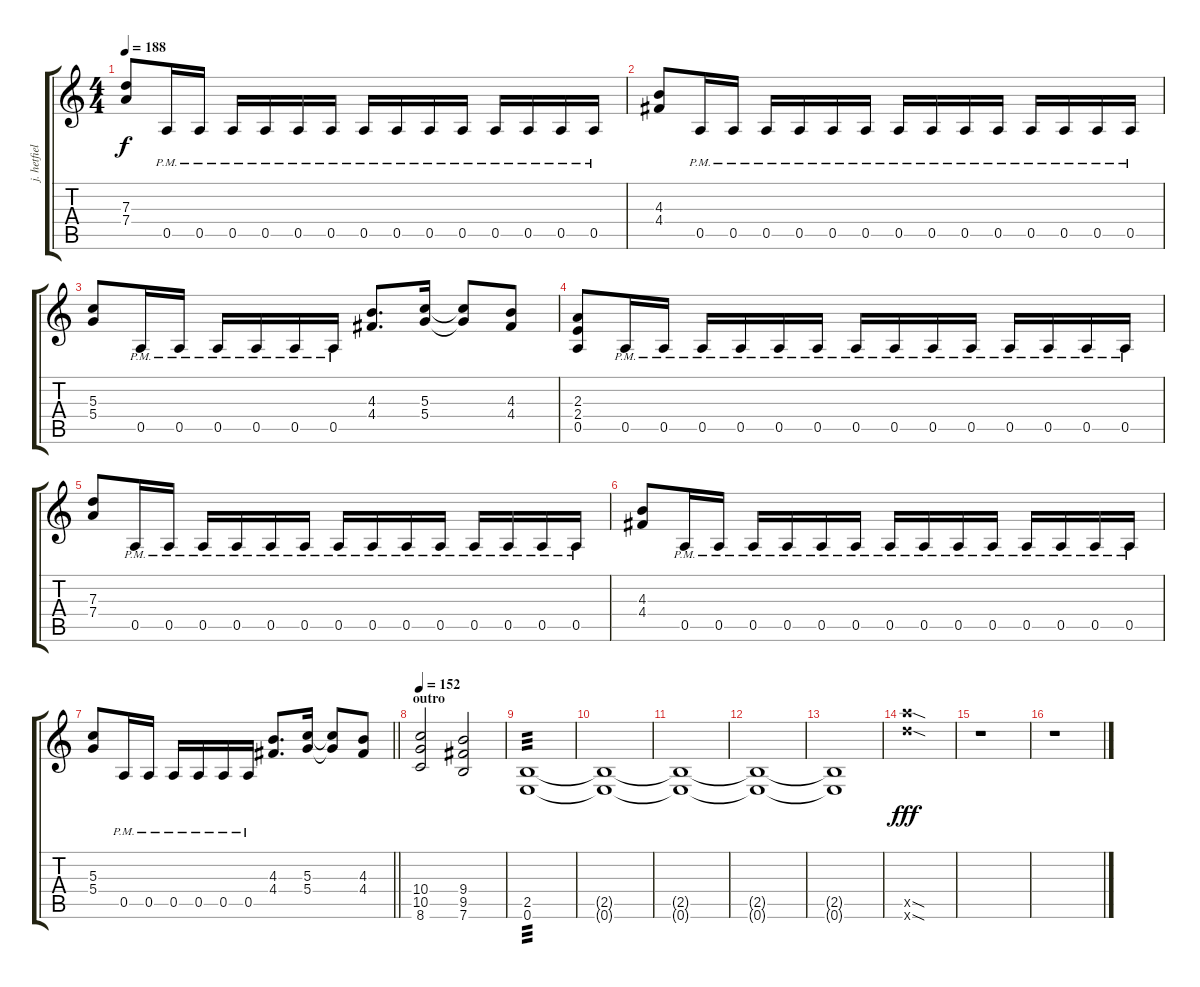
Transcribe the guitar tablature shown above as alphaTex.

\track ("j. hetfield - rhythm guitar" "j. hetfiel") {instrument distortionguitar}
\staff {score tabs}
\tuning (E4 B3 G3 D3 A2 E2) {hide}
\ts (4 4)
\tempo 188
\clef g2
\ks c
(7.3 7.4).8{dy f} 0.5{pm}.16 0.5{pm}.16 0.5{pm}.16 0.5{pm}.16 0.5{pm}.16 0.5{pm}.16 0.5{pm}.16 0.5{pm}.16 0.5{pm}.16 0.5{pm}.16 0.5{pm}.16 0.5{pm}.16 0.5{pm}.16 0.5{pm}.16 |
(4.3 4.4).8 0.5{pm}.16 0.5{pm}.16 0.5{pm}.16 0.5{pm}.16 0.5{pm}.16 0.5{pm}.16 0.5{pm}.16 0.5{pm}.16 0.5{pm}.16 0.5{pm}.16 0.5{pm}.16 0.5{pm}.16 0.5{pm}.16 0.5{pm}.16 |
(5.3 5.4).8 0.5{pm}.16 0.5{pm}.16 0.5{pm}.16 0.5{pm}.16 0.5{pm}.16 0.5{pm}.16 (4.3 4.4).8{d} (5.3 5.4).16 (5.3{t} 5.4{t}).8 (4.3 4.4).8 |
(2.3 2.4 0.5).8 0.5{pm}.16 0.5{pm}.16 0.5{pm}.16 0.5{pm}.16 0.5{pm}.16 0.5{pm}.16 0.5{pm}.16 0.5{pm}.16 0.5{pm}.16 0.5{pm}.16 0.5{pm}.16 0.5{pm}.16 0.5{pm}.16 0.5{pm}.16 |
(7.3 7.4).8 0.5{pm}.16 0.5{pm}.16 0.5{pm}.16 0.5{pm}.16 0.5{pm}.16 0.5{pm}.16 0.5{pm}.16 0.5{pm}.16 0.5{pm}.16 0.5{pm}.16 0.5{pm}.16 0.5{pm}.16 0.5{pm}.16 0.5{pm}.16 |
(4.3 4.4).8 0.5{pm}.16 0.5{pm}.16 0.5{pm}.16 0.5{pm}.16 0.5{pm}.16 0.5{pm}.16 0.5{pm}.16 0.5{pm}.16 0.5{pm}.16 0.5{pm}.16 0.5{pm}.16 0.5{pm}.16 0.5{pm}.16 0.5{pm}.16 |
\barLineRight lightlight
(5.3 5.4).8 0.5{pm}.16 0.5{pm}.16 0.5{pm}.16 0.5{pm}.16 0.5{pm}.16 0.5{pm}.16 (4.3 4.4).8{d} (5.3 5.4).16 (5.3{t} 5.4{t}).8 (4.3 4.4).8 |
\section ("" "outro")
\tempo 152
(10.4 10.5 8.6).2 (9.4 9.5 7.6).2 |
(2.5 0.6).1{tp 3} |
(2.5{t} 0.6{t}).1 |
(2.5{t} 0.6{t}).1 |
(2.5{t} 0.6{t}).1 |
(2.5{t} 0.6{t}).1 |
(24.5{sod x} 22.6{sod x}).1{dy fff} |
r.1 |
r.1
